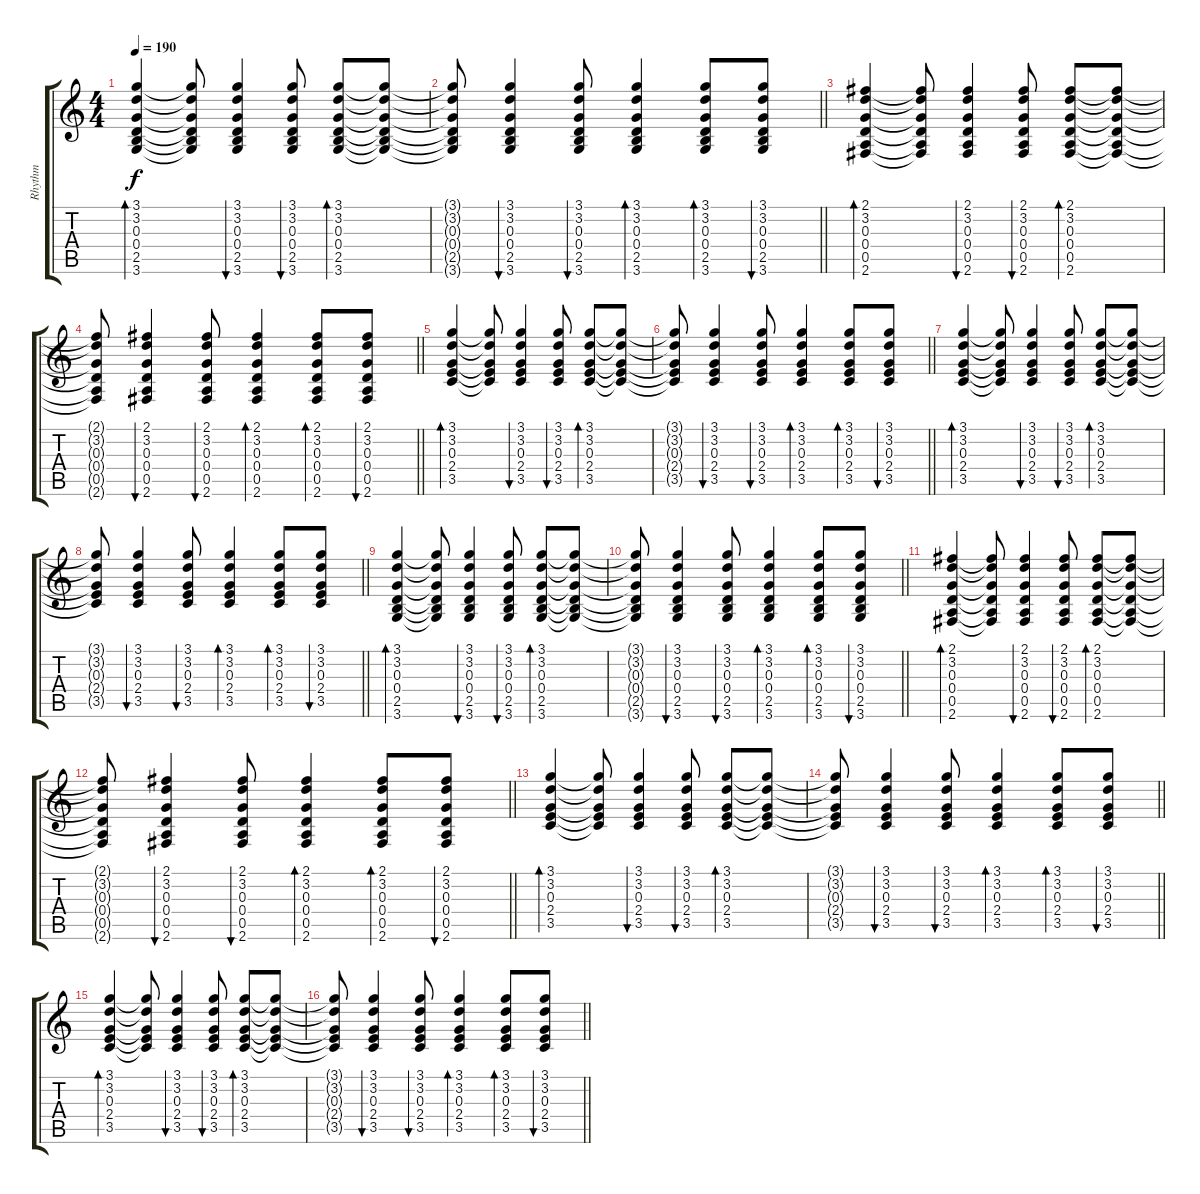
\track ("Rhythm" "Rhythm") {instrument acousticguitarsteel}
\staff {score tabs}
\tuning (E4 B3 G3 D3 A2 E2) {hide}
\ts (4 4)
\tempo 190
\clef g2
\ks c
(3.1 3.2 0.3 0.4 2.5 3.6).4{bd 60 dy f} (3.1{t} 3.2{t} 0.3{t} 0.4{t} 2.5{t} 3.6{t}).8 (3.1 3.2 0.3 0.4 2.5 3.6).4{bu 60} (3.1 3.2 0.3 0.4 2.5 3.6).8{bu 60} (3.1 3.2 0.3 0.4 2.5 3.6).8{bd 60} (3.1{t} 3.2{t} 0.3{t} 0.4{t} 2.5{t} 3.6{t}).8 |
\barLineRight lightlight
(3.1{t} 3.2{t} 0.3{t} 0.4{t} 2.5{t} 3.6{t}).8 (3.1 3.2 0.3 0.4 2.5 3.6).4{bu 60} (3.1 3.2 0.3 0.4 2.5 3.6).8{bu 60} (3.1 3.2 0.3 0.4 2.5 3.6).4{bd 60} (3.1 3.2 0.3 0.4 2.5 3.6).8{bd 60} (3.1 3.2 0.3 0.4 2.5 3.6).8{bu 60} |
(2.1 3.2 0.3 0.4 0.5 2.6).4{bd 60} (2.1{t} 3.2{t} 0.3{t} 0.4{t} 0.5{t} 2.6{t}).8 (2.1 3.2 0.3 0.4 0.5 2.6).4{bu 60} (2.1 3.2 0.3 0.4 0.5 2.6).8{bu 60} (2.1 3.2 0.3 0.4 0.5 2.6).8{bd 60} (2.1{t} 3.2{t} 0.3{t} 0.4{t} 0.5{t} 2.6{t}).8 |
\barLineRight lightlight
(2.1{t} 3.2{t} 0.3{t} 0.4{t} 0.5{t} 2.6{t}).8 (2.1 3.2 0.3 0.4 0.5 2.6).4{bu 60} (2.1 3.2 0.3 0.4 0.5 2.6).8{bu 60} (2.1 3.2 0.3 0.4 0.5 2.6).4{bd 60} (2.1 3.2 0.3 0.4 0.5 2.6).8{bd 60} (2.1 3.2 0.3 0.4 0.5 2.6).8{bu 60} |
(3.1 3.2 0.3 2.4 3.5).4{bd 60} (3.1{t} 3.2{t} 0.3{t} 2.4{t} 3.5{t}).8 (3.1 3.2 0.3 2.4 3.5).4{bu 60} (3.1 3.2 0.3 2.4 3.5).8{bu 60} (3.1 3.2 0.3 2.4 3.5).8{bd 60} (3.1{t} 3.2{t} 0.3{t} 2.4{t} 3.5{t}).8 |
\barLineRight lightlight
(3.1{t} 3.2{t} 0.3{t} 2.4{t} 3.5{t}).8 (3.1 3.2 0.3 2.4 3.5).4{bu 60} (3.1 3.2 0.3 2.4 3.5).8{bu 60} (3.1 3.2 0.3 2.4 3.5).4{bd 60} (3.1 3.2 0.3 2.4 3.5).8{bd 60} (3.1 3.2 0.3 2.4 3.5).8{bu 60} |
(3.1 3.2 0.3 2.4 3.5).4{bd 60} (3.1{t} 3.2{t} 0.3{t} 2.4{t} 3.5{t}).8 (3.1 3.2 0.3 2.4 3.5).4{bu 60} (3.1 3.2 0.3 2.4 3.5).8{bu 60} (3.1 3.2 0.3 2.4 3.5).8{bd 60} (3.1{t} 3.2{t} 0.3{t} 2.4{t} 3.5{t}).8 |
\barLineRight lightlight
(3.1{t} 3.2{t} 0.3{t} 2.4{t} 3.5{t}).8 (3.1 3.2 0.3 2.4 3.5).4{bu 60} (3.1 3.2 0.3 2.4 3.5).8{bu 60} (3.1 3.2 0.3 2.4 3.5).4{bd 60} (3.1 3.2 0.3 2.4 3.5).8{bd 60} (3.1 3.2 0.3 2.4 3.5).8{bu 60} |
(3.1 3.2 0.3 0.4 2.5 3.6).4{bd 60} (3.1{t} 3.2{t} 0.3{t} 0.4{t} 2.5{t} 3.6{t}).8 (3.1 3.2 0.3 0.4 2.5 3.6).4{bu 60} (3.1 3.2 0.3 0.4 2.5 3.6).8{bu 60} (3.1 3.2 0.3 0.4 2.5 3.6).8{bd 60} (3.1{t} 3.2{t} 0.3{t} 0.4{t} 2.5{t} 3.6{t}).8 |
\barLineRight lightlight
(3.1{t} 3.2{t} 0.3{t} 0.4{t} 2.5{t} 3.6{t}).8 (3.1 3.2 0.3 0.4 2.5 3.6).4{bu 60} (3.1 3.2 0.3 0.4 2.5 3.6).8{bu 60} (3.1 3.2 0.3 0.4 2.5 3.6).4{bd 60} (3.1 3.2 0.3 0.4 2.5 3.6).8{bd 60} (3.1 3.2 0.3 0.4 2.5 3.6).8{bu 60} |
(2.1 3.2 0.3 0.4 0.5 2.6).4{bd 60} (2.1{t} 3.2{t} 0.3{t} 0.4{t} 0.5{t} 2.6{t}).8 (2.1 3.2 0.3 0.4 0.5 2.6).4{bu 60} (2.1 3.2 0.3 0.4 0.5 2.6).8{bu 60} (2.1 3.2 0.3 0.4 0.5 2.6).8{bd 60} (2.1{t} 3.2{t} 0.3{t} 0.4{t} 0.5{t} 2.6{t}).8 |
\barLineRight lightlight
(2.1{t} 3.2{t} 0.3{t} 0.4{t} 0.5{t} 2.6{t}).8 (2.1 3.2 0.3 0.4 0.5 2.6).4{bu 60} (2.1 3.2 0.3 0.4 0.5 2.6).8{bu 60} (2.1 3.2 0.3 0.4 0.5 2.6).4{bd 60} (2.1 3.2 0.3 0.4 0.5 2.6).8{bd 60} (2.1 3.2 0.3 0.4 0.5 2.6).8{bu 60} |
(3.1 3.2 0.3 2.4 3.5).4{bd 60} (3.1{t} 3.2{t} 0.3{t} 2.4{t} 3.5{t}).8 (3.1 3.2 0.3 2.4 3.5).4{bu 60} (3.1 3.2 0.3 2.4 3.5).8{bu 60} (3.1 3.2 0.3 2.4 3.5).8{bd 60} (3.1{t} 3.2{t} 0.3{t} 2.4{t} 3.5{t}).8 |
\barLineRight lightlight
(3.1{t} 3.2{t} 0.3{t} 2.4{t} 3.5{t}).8 (3.1 3.2 0.3 2.4 3.5).4{bu 60} (3.1 3.2 0.3 2.4 3.5).8{bu 60} (3.1 3.2 0.3 2.4 3.5).4{bd 60} (3.1 3.2 0.3 2.4 3.5).8{bd 60} (3.1 3.2 0.3 2.4 3.5).8{bu 60} |
(3.1 3.2 0.3 2.4 3.5).4{bd 60} (3.1{t} 3.2{t} 0.3{t} 2.4{t} 3.5{t}).8 (3.1 3.2 0.3 2.4 3.5).4{bu 60} (3.1 3.2 0.3 2.4 3.5).8{bu 60} (3.1 3.2 0.3 2.4 3.5).8{bd 60} (3.1{t} 3.2{t} 0.3{t} 2.4{t} 3.5{t}).8 |
\barLineRight lightlight
(3.1{t} 3.2{t} 0.3{t} 2.4{t} 3.5{t}).8 (3.1 3.2 0.3 2.4 3.5).4{bu 60} (3.1 3.2 0.3 2.4 3.5).8{bu 60} (3.1 3.2 0.3 2.4 3.5).4{bd 60} (3.1 3.2 0.3 2.4 3.5).8{bd 60} (3.1 3.2 0.3 2.4 3.5).8{bu 60}
